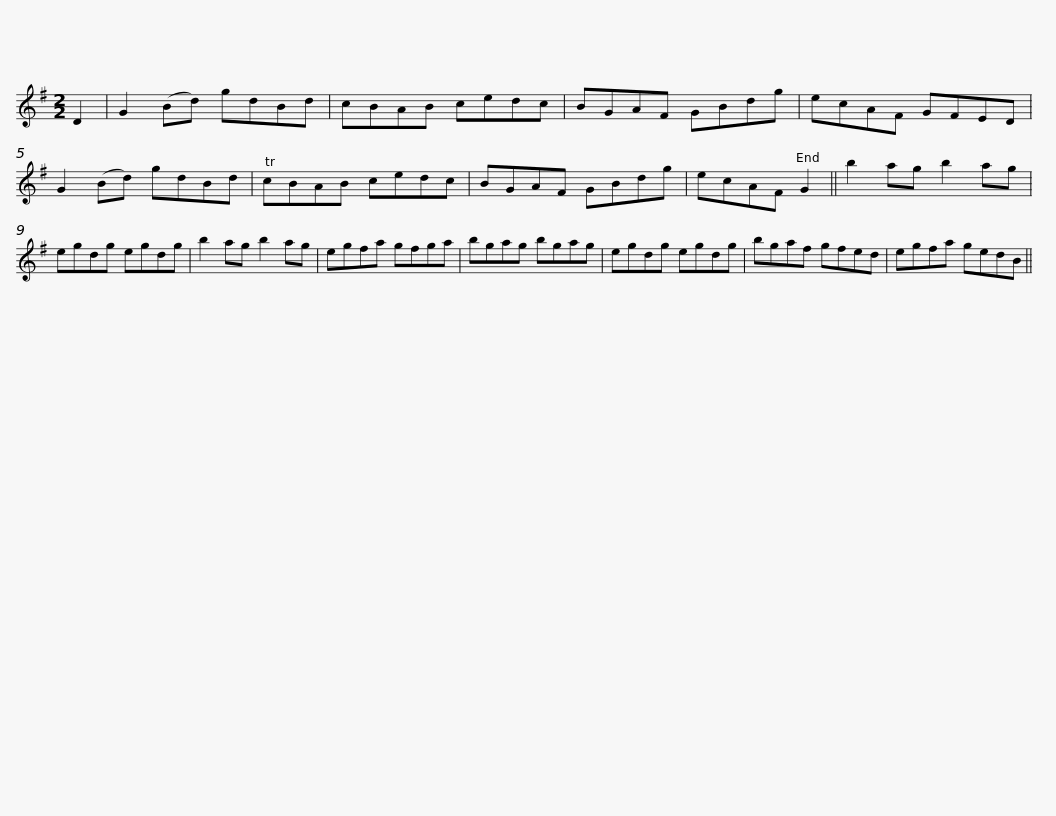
X:1
L:1/8
M:2/2
I:linebreak $
K:G
V:1 treble
V:1
 D2 | G2 (Bd) gdBd | cBAB cedc | BGAF GBdg | ecAF GFED | %5
 G2 (Bd) gdBd |$ TcBAB cedc | BGAF GBdg | ecAF G2 || b2 ag b2 ag | %10
 egdg egdg | b2 ag b2 ag |$ egfa gfga | bgag bgag | egdg egdg | %15
 bgaf gfed | egfa gedB || %17
